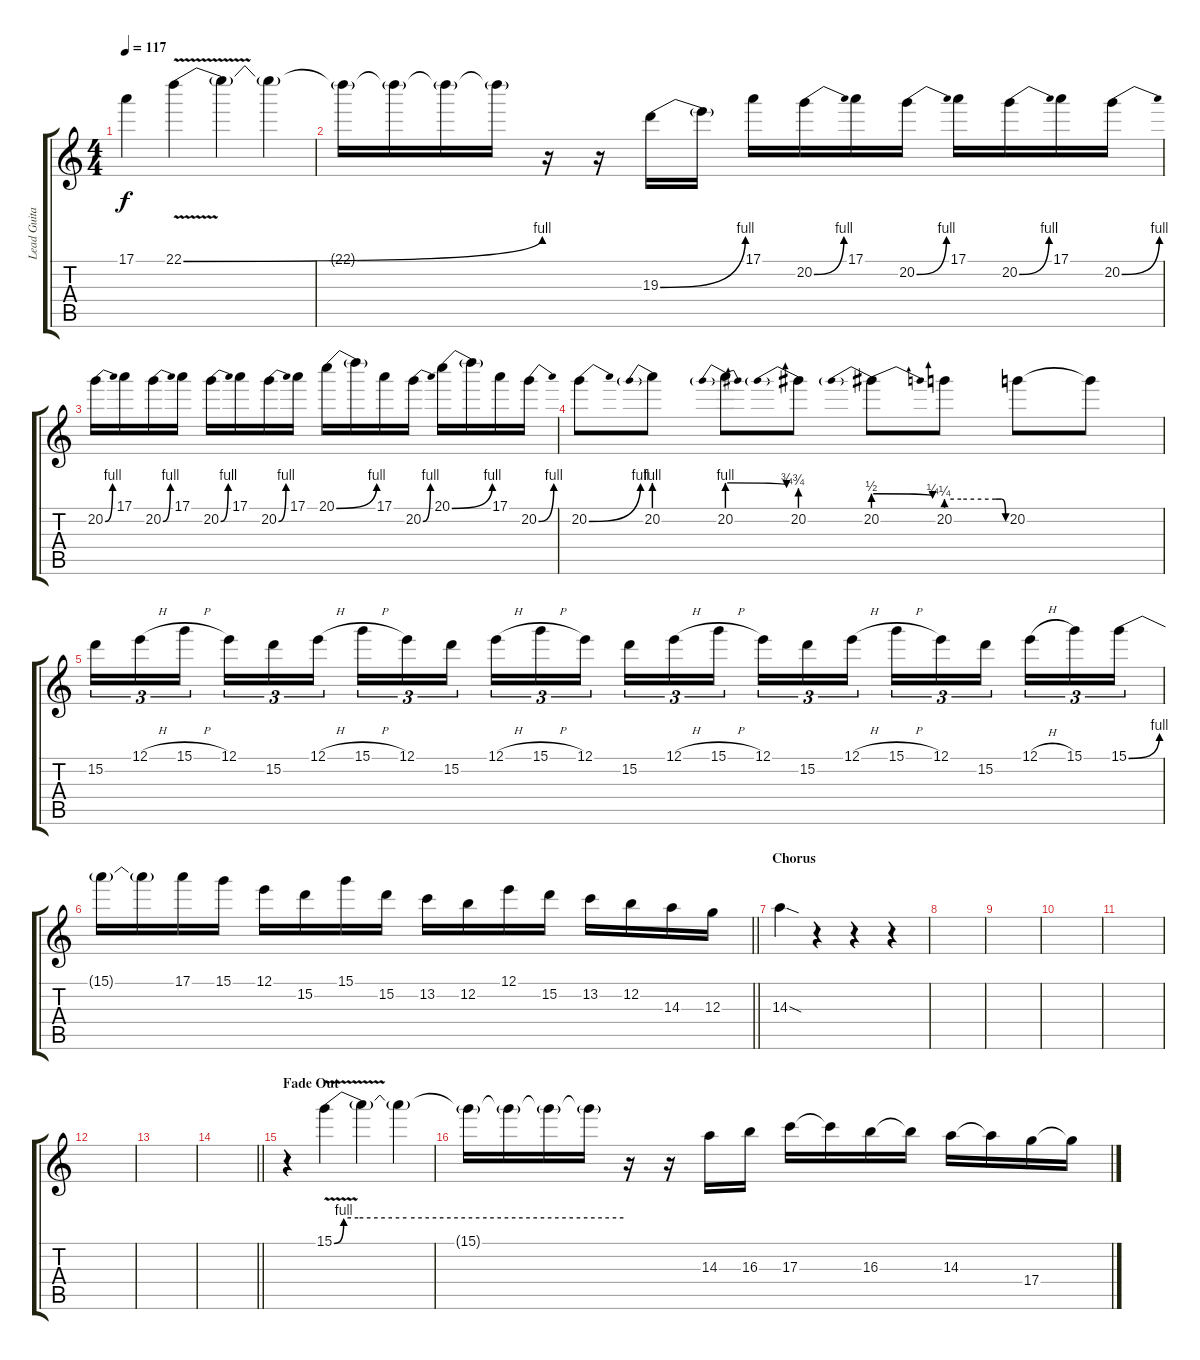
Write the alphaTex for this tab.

\track ("Lead Guitar 1" "Lead Guita") {instrument distortionguitar}
\staff {score tabs}
\tuning (E4 B3 G3 D3 A2 E2) {hide}
\ts (4 4)
\tempo 117
\clef g2
\ks c
17.1.4{dy f} 22.1{be (bend 0 0 60 4) v}.4 22.1{t}.4 22.1{t}.4 |
22.1{t}.16 22.1{t}.16 22.1{t}.16 22.1{t}.16 r.16 r.16 19.3{be (bend 0 0 60 4)}.16 19.3{t}.16 17.1.16 20.2{be (bend 0 0 60 4)}.16 17.1.16 20.2{be (bend 0 0 60 4)}.16 17.1.16 20.2{be (bend 0 0 60 4)}.16 17.1.16 20.2{be (bend 0 0 60 4)}.16 |
20.2{be (bend 0 0 60 4)}.16 17.1.16 20.2{be (bend 0 0 60 4)}.16 17.1.16 20.2{be (bend 0 0 60 4)}.16 17.1.16 20.2{be (bend 0 0 60 4)}.16 17.1.16 20.1{be (bend 0 0 60 4)}.16 20.1{t}.16 17.1.16 20.2{be (bend 0 0 60 4)}.16 20.1{be (bend 0 0 60 4)}.16 20.1{t}.16 17.1.16 20.2{be (bend 0 0 60 4)}.16 |
20.2{be (bend 0 0 60 4)}.8 20.2{be (prebend 0 4 60 4)}.8 20.2{be (prebendrelease 0 4 60 3)}.8 20.2{be (prebend 0 3 60 3)}.8 20.2{be (prebendrelease 0 2 60 1)}.8 20.2{be (custom 0 1 15 1 50 1 56 1 60 0)}.8 20.2.8 20.2{t}.8 |
15.2.16{tu (3 2)} 12.1{h}.16{tu (3 2)} 15.1{h}.16{tu (3 2) beam splitsecondary} 12.1.16{tu (3 2)} 15.2.16{tu (3 2)} 12.1{h}.16{tu (3 2)} 15.1{h}.16{tu (3 2)} 12.1.16{tu (3 2)} 15.2.16{tu (3 2) beam splitsecondary} 12.1{h}.16{tu (3 2)} 15.1{h}.16{tu (3 2)} 12.1.16{tu (3 2)} 15.2.16{tu (3 2)} 12.1{h}.16{tu (3 2)} 15.1{h}.16{tu (3 2) beam splitsecondary} 12.1.16{tu (3 2)} 15.2.16{tu (3 2)} 12.1{h}.16{tu (3 2)} 15.1{h}.16{tu (3 2)} 12.1.16{tu (3 2)} 15.2.16{tu (3 2) beam splitsecondary} 12.1{h}.16{tu (3 2)} 15.1.16{tu (3 2)} 15.1{be (bend 0 0 60 4)}.16{tu (3 2)} |
\barLineRight lightlight
15.1{t}.16 15.1{t}.16 17.1.16 15.1.16 12.1.16 15.2.16 15.1.16 15.2.16 13.2.16 12.2.16 12.1.16 15.2.16 13.2.16 12.2.16 14.3.16 12.3.16 |
\section ("" "Chorus")
14.3{sod}.4 r.4 r.4 r.4 |
|
|
|
|
|
|
\barLineRight lightlight
|
\section ("" "Fade Out")
r.4 15.1{be (custom 0 0 2 4 5 4 15 4 60 4) v}.4 15.1{t}.4 15.1{t}.4 |
15.1{t}.16 15.1{t}.16 15.1{t}.16 15.1{t}.16 r.16 r.16 14.3.16 16.3.16 17.3.16 17.3{t}.16 16.3.16 16.3{t}.16 14.3.16 14.3{t}.16 17.4.16 17.4{t}.16
